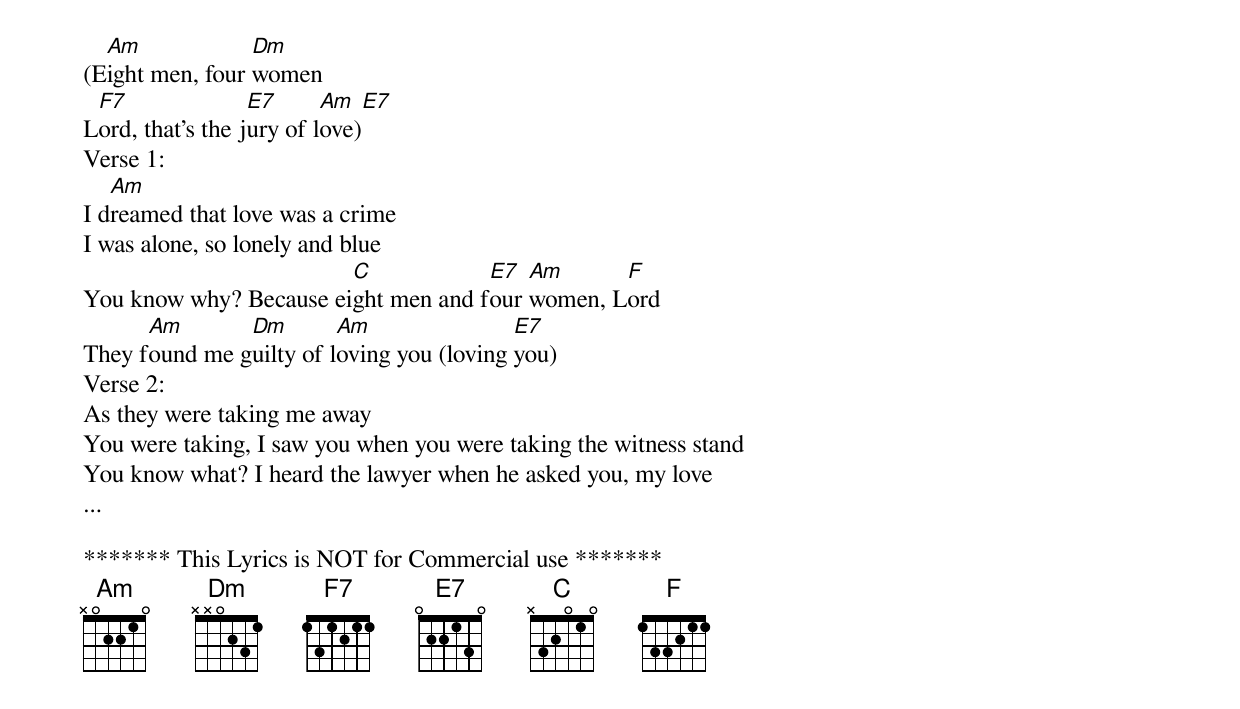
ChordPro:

(E[Am]ight men, four [Dm]women
L[F7]ord, that's the j[E7]ury of l[Am]ove)[E7]
Verse 1:
I d[Am]reamed that love was a crime
I was alone, so lonely and blue
You know why? Because ei[C]ght men and f[E7]our [Am]women, L[F]ord
They f[Am]ound me g[Dm]uilty of l[Am]oving you (loving [E7]you)
Verse 2:
As they were taking me away
You were taking, I saw you when you were taking the witness stand
You know what? I heard the lawyer when he asked you, my love
...

******* This Lyrics is NOT for Commercial use *******
